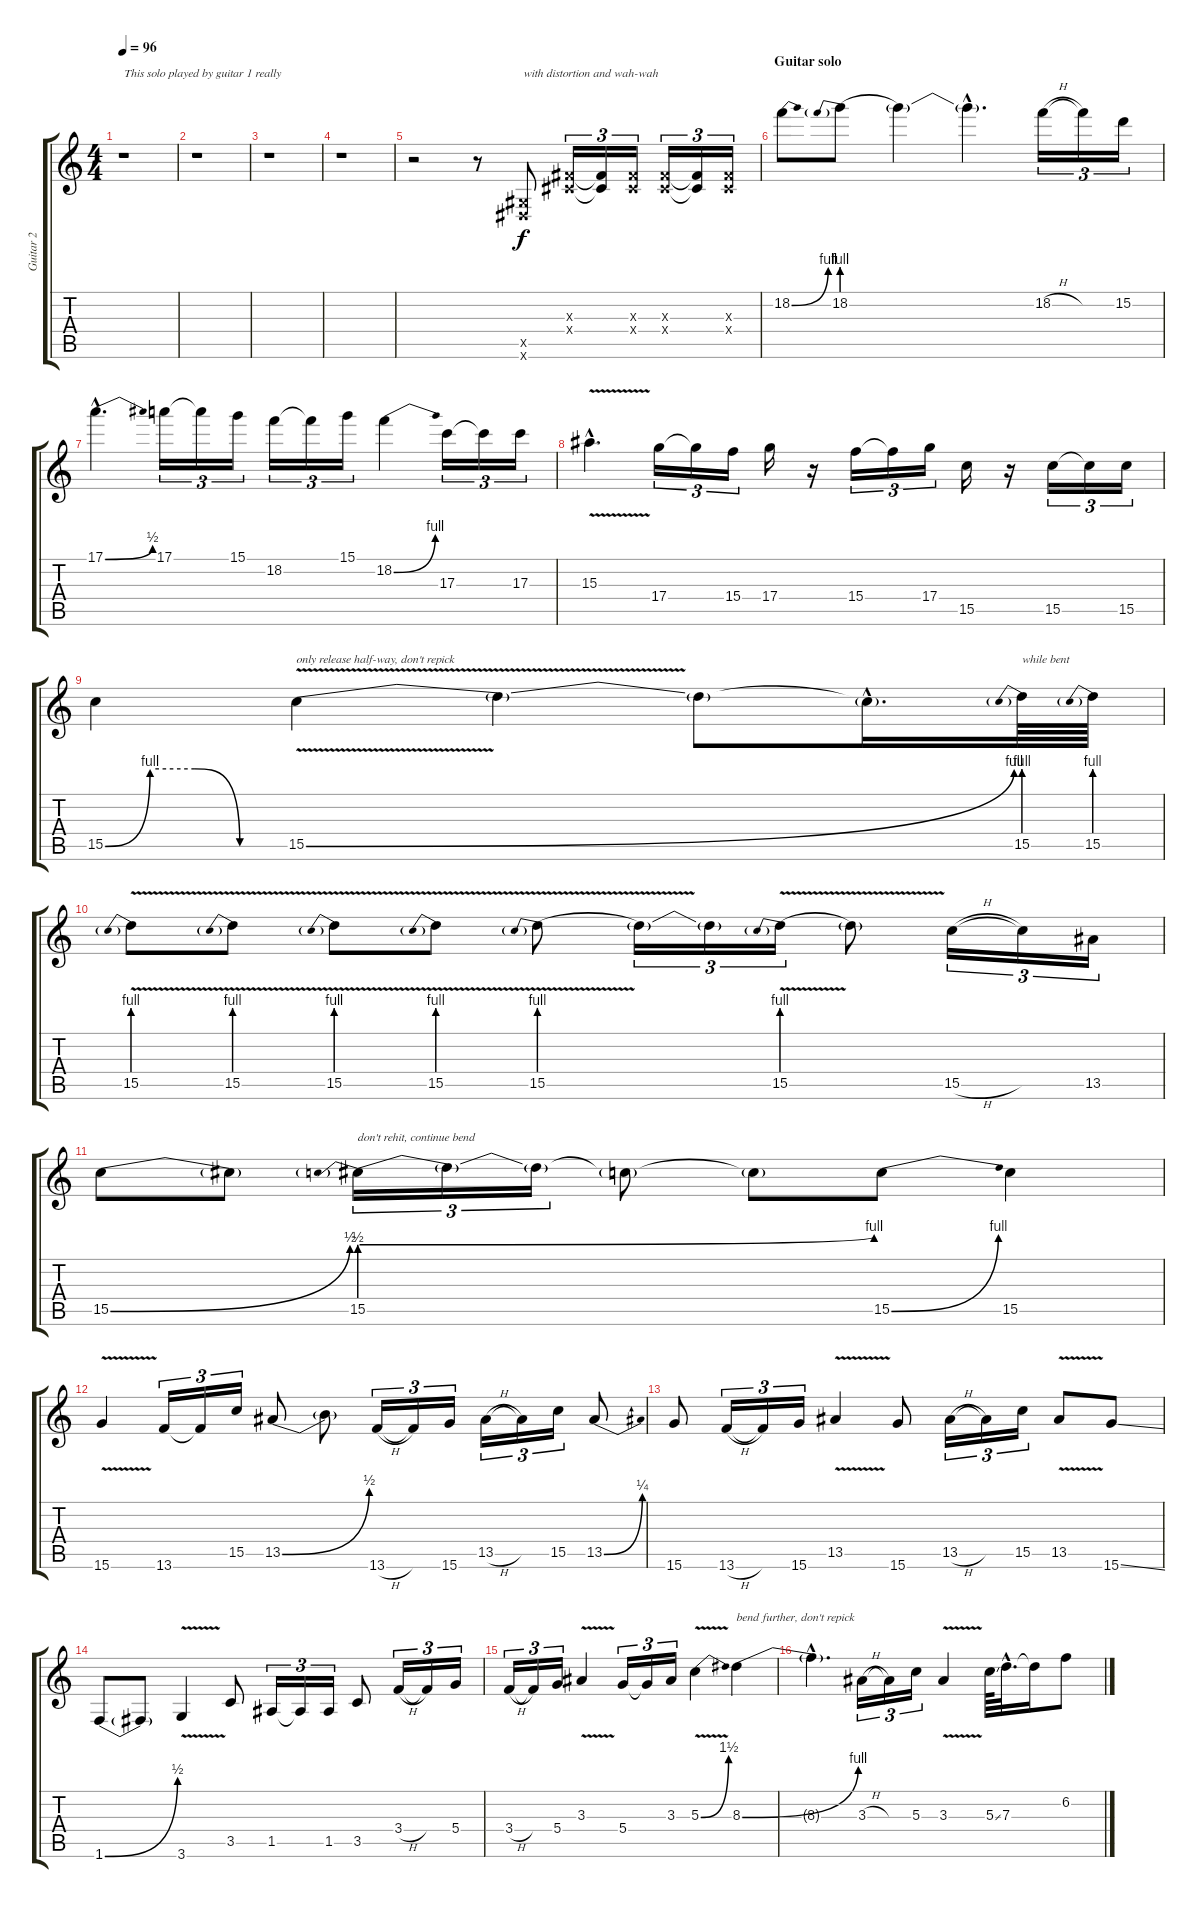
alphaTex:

\track ("Guitar 2" "Guitar 2") {instrument distortionguitar}
\staff {score tabs}
\tuning (E4 B3 G3 D3 A2 E2) {hide}
\ts (4 4)
\tempo 96
\clef g2
\ks c
r.1{txt "This solo played by guitar 1 really" dy f} |
r.1 |
r.1 |
r.1 |
r.2 r.8 (-1.5{x} -1.6{x}).8{txt "with distortion and wah-wah"} (-1.3{x} -1.4{x}).16{tu (3 2)} (-1.3{t} -1.4{t}).16{tu (3 2)} (-1.3{x} -1.4{x}).16{tu (3 2)} (-1.3{x} -1.4{x}).16{tu (3 2)} (-1.3{t} -1.4{t}).16{tu (3 2)} (-1.3{x} -1.4{x}).16{tu (3 2)} |
\section ("" "Guitar solo")
18.2{be (bend 0 0 60 4)}.8 18.2{be (prebend 0 4 60 4)}.8 18.2{t}.4 18.2{hac t}.4{d} 18.2{h}.16{tu (3 2)} 18.2{t}.16{tu (3 2)} 15.2.16{tu (3 2)} |
17.1{be (bend 0 0 60 2) hac}.4{d} 17.1.16{tu (3 2)} 17.1{t}.16{tu (3 2)} 15.1.16{tu (3 2)} 18.2.16{tu (3 2)} 18.2{t}.16{tu (3 2)} 15.1.16{tu (3 2)} 18.2{be (bend 0 0 60 4)}.4 17.3.16{tu (3 2)} 17.3{t}.16{tu (3 2)} 17.3.16{tu (3 2)} |
15.3{v hac}.4{d} 17.4.16{tu (3 2)} 17.4{t}.16{tu (3 2)} 15.4.16{tu (3 2)} 17.4.16 r.16 15.4.16{tu (3 2)} 15.4{t}.16{tu (3 2)} 17.4.16{tu (3 2)} 15.5.16 r.16 15.5.16{tu (3 2)} 15.5{t}.16{tu (3 2)} 15.5.16{tu (3 2)} |
15.5{be (custom 0 0 15 4 30 4 45 0 60 0)}.4 15.5{be (bend 0 0 60 4) v}.4{txt "only release half-way, don't repick"} 15.5{t}.4 15.5{t}.8 15.5{hac t}.16{d} 15.5{be (prebend 0 4 60 4)}.64{txt "while bent"} 15.5{be (prebend 0 4 60 4)}.64 |
15.5{be (prebend 0 4 60 4) v}.8 15.5{be (prebend 0 4 60 4) v}.8 15.5{be (prebend 0 4 60 4) v}.8 15.5{be (prebend 0 4 60 4) v}.8 15.5{be (prebend 0 4 60 4) v}.8 15.5{t}.16{tu (3 2)} 15.5{t}.16{tu (3 2)} 15.5{be (prebend 0 4 60 4) v}.16{tu (3 2)} 15.5{t}.8 15.5{h}.16{tu (3 2)} 15.5{t}.16{tu (3 2)} 13.5.16{tu (3 2)} |
15.5{be (bend 0 0 60 2)}.8 15.5{t}.8 15.5{be (prebendbend 0 2 60 4)}.16{tu (3 2) txt "don't rehit, continue bend"} 15.5{t}.16{tu (3 2)} 15.5{t}.16{tu (3 2)} 15.5{t}.8 15.5{t}.8 15.5{be (bend 0 0 60 4)}.8 15.5.4 |
15.6{v}.4 13.6.16{tu (3 2)} 13.6{t}.16{tu (3 2)} 15.5.16{tu (3 2)} 13.5{be (bend 0 0 60 2)}.8 13.5{t}.8 13.6{h}.16{tu (3 2)} 13.6{t}.16{tu (3 2)} 15.6.16{tu (3 2)} 13.5{h}.16{tu (3 2)} 13.5{t}.16{tu (3 2)} 15.5.16{tu (3 2)} 13.5{be (bend 0 0 60 1)}.8 |
15.6.8 13.6{h}.16{tu (3 2)} 13.6{t}.16{tu (3 2)} 15.6.16{tu (3 2)} 13.5{v}.4 15.6.8 13.5{h}.16{tu (3 2)} 13.5{t}.16{tu (3 2)} 15.5.16{tu (3 2)} 13.5{v}.8 15.6{ss}.8 |
1.6{be (bend 0 0 60 2)}.8 1.6{t}.8 3.6{v}.4 3.5.8 1.5.16{tu (3 2)} 1.5{t}.16{tu (3 2)} 1.5.16{tu (3 2)} 3.5.8 3.4{h}.16{tu (3 2)} 3.4{t}.16{tu (3 2)} 5.4.16{tu (3 2)} |
3.4{h}.16{tu (3 2)} 3.4{t}.16{tu (3 2)} 5.4.16{tu (3 2)} 3.3{v}.4 5.4.16{tu (3 2)} 5.4{t}.16{tu (3 2)} 3.3.16{tu (3 2)} 5.3{be (bend 0 0 60 6) v}.4 8.3{be (bend 0 0 60 4)}.4{txt "bend further, don't repick"} |
8.3{hac t}.4{d} 3.3{h}.16{tu (3 2)} 3.3{t}.16{tu (3 2)} 5.3.16{tu (3 2)} 3.3{v}.4 5.3{ss}.64 7.3{hac}.32{d} 7.3{t}.16 6.2.8
